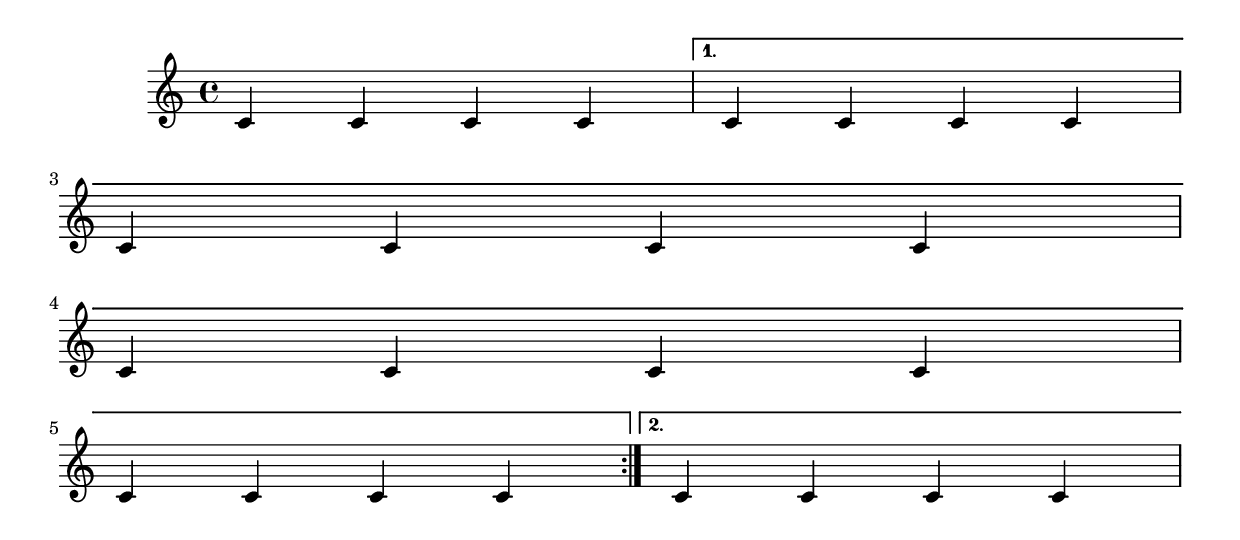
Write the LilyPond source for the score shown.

\version "2.14.1"

music =
\relative c' {
	\repeat volta 2 {
		c4 c c c
	}
	\alternative {
		{
			c c c c \break
			c c c c \break
			c c c c \break
			c c c c
		}
		{
			c c c c
		}
	}
}

\score {
	\new Staff \with {
		\consists "Bar_number_engraver"
		\consists "Timing_translator"
		\consists "Default_bar_line_engraver"
	} \music
	
	\layout {
		\context {
			\Score
			\remove "Bar_number_engraver"
			\remove "Timing_translator"
			\remove "Default_bar_line_engraver"
		}
	}
}
